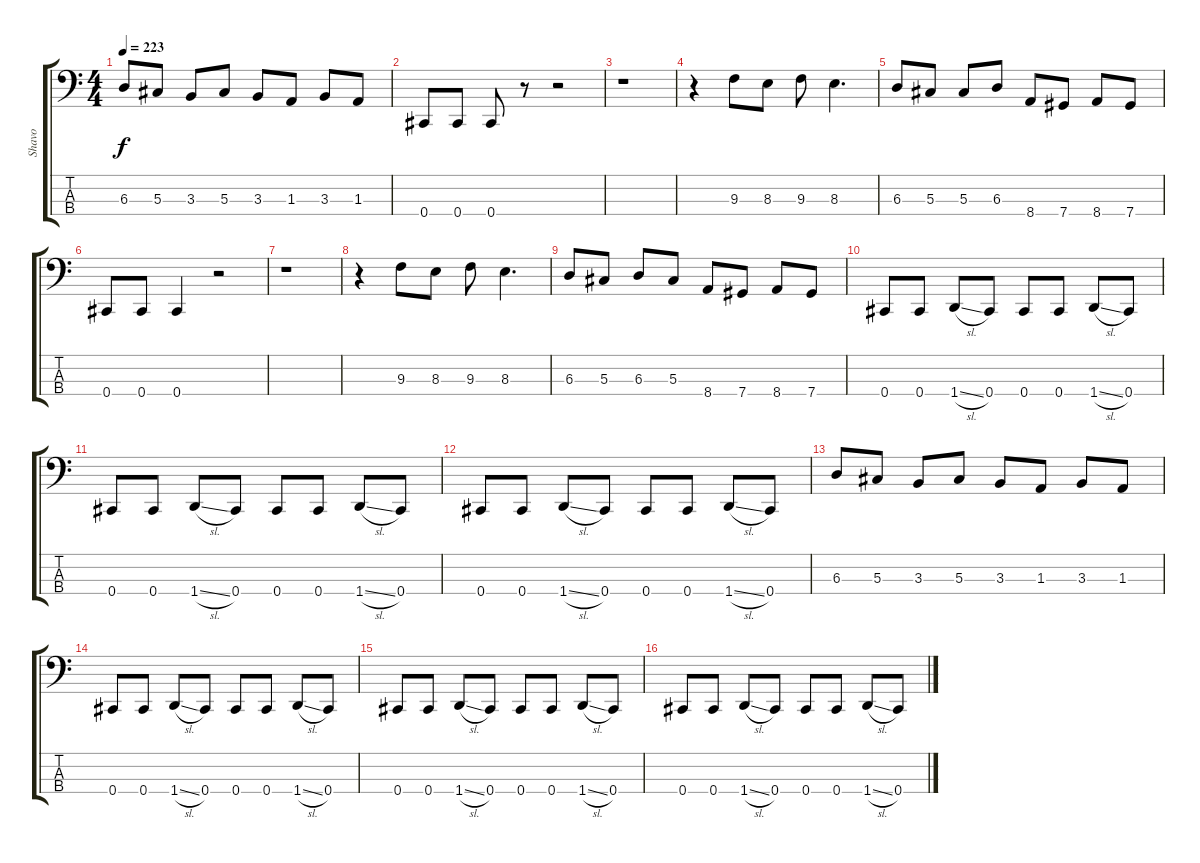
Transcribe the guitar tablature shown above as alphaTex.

\track ("Shavo" "Shavo") {instrument electricbassfinger}
\staff {score tabs}
\tuning (Gb2 Db2 Ab1 Db1) {hide}
\ts (4 4)
\tempo 223
\clef f4
\ks c
6.3.8{dy f} 5.3.8 3.3.8 5.3.8 3.3.8 1.3.8 3.3.8 1.3.8 |
0.4.8 0.4.8 0.4.8 r.8 r.2 |
r.1 |
r.4 9.3.8 8.3.8 9.3.8 8.3.4{d} |
6.3.8 5.3.8 5.3.8 6.3.8 8.4.8 7.4.8 8.4.8 7.4.8 |
0.4.8 0.4.8 0.4.4 r.2 |
r.1 |
r.4 9.3.8 8.3.8 9.3.8 8.3.4{d} |
6.3.8 5.3.8 6.3.8 5.3.8 8.4.8 7.4.8 8.4.8 7.4.8 |
0.4.8 0.4.8 1.4{sl}.8 0.4.8 0.4.8 0.4.8 1.4{sl}.8 0.4.8 |
0.4.8 0.4.8 1.4{sl}.8 0.4.8 0.4.8 0.4.8 1.4{sl}.8 0.4.8 |
0.4.8 0.4.8 1.4{sl}.8 0.4.8 0.4.8 0.4.8 1.4{sl}.8 0.4.8 |
6.3.8 5.3.8 3.3.8 5.3.8 3.3.8 1.3.8 3.3.8 1.3.8 |
0.4.8 0.4.8 1.4{sl}.8 0.4.8 0.4.8 0.4.8 1.4{sl}.8 0.4.8 |
0.4.8 0.4.8 1.4{sl}.8 0.4.8 0.4.8 0.4.8 1.4{sl}.8 0.4.8 |
0.4.8 0.4.8 1.4{sl}.8 0.4.8 0.4.8 0.4.8 1.4{sl}.8 0.4.8
